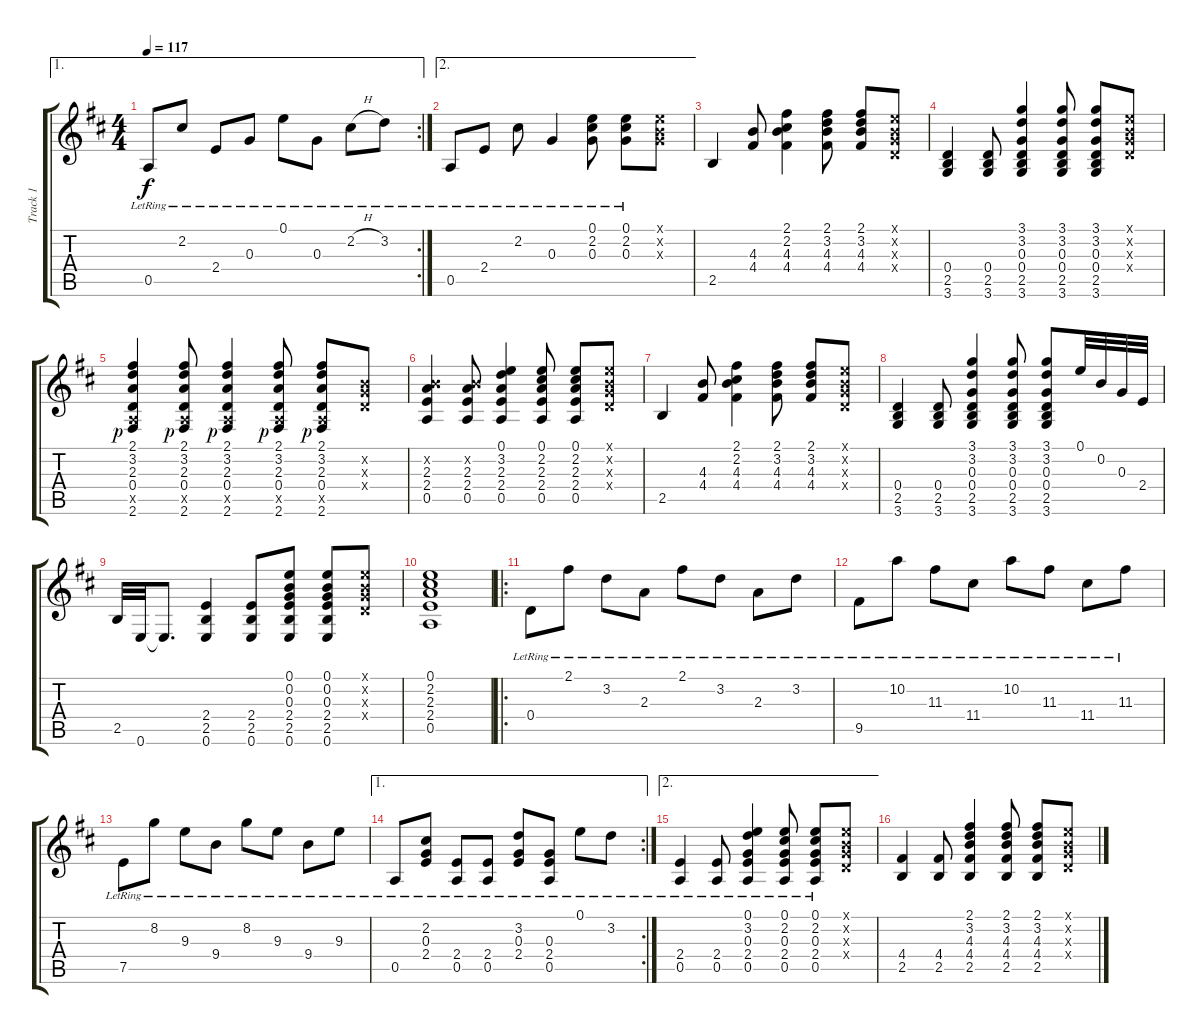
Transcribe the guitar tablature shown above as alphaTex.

\track ("Track 1" "Track 1") {instrument acousticguitarsteel}
\staff {score tabs}
\tuning (E4 B3 G3 D3 A2 E2) {hide}
\ae 1
\rc 2
\ts (4 4)
\tempo 117
\clef g2
\ks d
0.5{lr}.8{dy f} 2.2{lr}.8 2.4{lr}.8 0.3{lr}.8 0.1{lr}.8 0.3{lr}.8 2.2{h lr}.8 3.2{lr}.8 |
\ae 2
0.5{lr}.8 2.4{lr}.8 2.2{lr}.8 0.3{lr}.4 (0.1{lr} 2.2{lr} 0.3{lr}).8 (0.1{lr} 2.2{lr} 0.3{lr}).8 (0.1{x} 0.2{x} 0.3{x}).8 |
2.5.4 (4.3 4.4).8 (2.1 2.2 4.3 4.4).4 (2.1 3.2 4.3 4.4).8 (2.1 3.2 4.3 4.4).8 (0.1{x} 0.2{x} 0.3{x} 0.4{x}).8 |
(0.4 2.5 3.6).4 (0.4 2.5 3.6).8 (3.1 3.2 0.3 0.4 2.5 3.6).4 (3.1 3.2 0.3 0.4 2.5 3.6).8 (3.1 3.2 0.3 0.4 2.5 3.6).8 (0.1{x} 0.2{x} 0.3{x} 0.4{x}).8 |
(2.1 3.2 2.3 0.4 0.5{x} 2.6{rf 1}).4 (2.1 3.2 2.3 0.4 0.5{x} 2.6{rf 1}).8 (2.1 3.2 2.3 0.4 0.5{x} 2.6{rf 1}).4 (2.1 3.2 2.3 0.4 0.5{x} 2.6{rf 1}).8 (2.1 3.2 2.3 0.4 0.5{x} 2.6{rf 1}).8 (0.2{x} 0.3{x} 0.4{x}).8 |
(0.2{x} 2.3 2.4 0.5).4 (0.2{x} 2.3 2.4 0.5).8 (0.1 3.2 2.3 2.4 0.5).4 (0.1 2.2 2.3 2.4 0.5).8 (0.1 2.2 2.3 2.4 0.5).8 (0.1{x} 0.2{x} 0.3{x} 0.4{x}).8 |
2.5.4 (4.3 4.4).8 (2.1 2.2 4.3 4.4).4 (2.1 3.2 4.3 4.4).8 (2.1 3.2 4.3 4.4).8 (0.1{x} 0.2{x} 0.3{x} 0.4{x}).8 |
(0.4 2.5 3.6).4 (0.4 2.5 3.6).8 (3.1 3.2 0.3 0.4 2.5 3.6).4 (3.1 3.2 0.3 0.4 2.5 3.6).8 (3.1 3.2 0.3 0.4 2.5 3.6).8 0.1.32 0.2.32 0.3.32 2.4.32 |
2.5.32 0.6.32 0.6{t}.8{d} (2.4 2.5 0.6).4 (2.4 2.5 0.6).8 (0.1 0.2 0.3 2.4 2.5 0.6).8 (0.1 0.2 0.3 2.4 2.5 0.6).8 (0.1{x} 0.2{x} 0.3{x} 0.4{x}).8 |
(0.1 2.2 2.3 2.4 0.5).1 |
\ro
0.4{lr}.8{beam Down} 2.1{lr}.8{beam Down} 3.2{lr}.8 2.3{lr}.8 2.1{lr}.8 3.2{lr}.8 2.3{lr}.8 3.2{lr}.8 |
9.5{lr}.8 10.2{lr}.8 11.3{lr}.8 11.4{lr}.8 10.2{lr}.8 11.3{lr}.8 11.4{lr}.8 11.3{lr}.8 |
7.5{lr}.8 8.2{lr}.8 9.3{lr}.8 9.4{lr}.8 8.2{lr}.8 9.3{lr}.8 9.4{lr}.8 9.3{lr}.8 |
\ae 1
\rc 2
0.5{lr}.8 (2.2{lr} 0.3{lr} 2.4{lr}).8 (2.4{lr} 0.5{lr}).8 (2.4{lr} 0.5{lr}).8 (3.2{lr} 0.3{lr} 2.4{lr}).8 (0.3{lr} 2.4{lr} 0.5{lr}).8 0.1{lr}.8 3.2{lr}.8 |
\ae 2
(2.4{lr} 0.5{lr}).4 (2.4{lr} 0.5{lr}).8 (0.1{lr} 3.2{lr} 0.3{lr} 2.4{lr} 0.5{lr}).4 (0.1{lr} 2.2{lr} 0.3{lr} 2.4{lr} 0.5{lr}).8 (0.1{lr} 2.2{lr} 0.3{lr} 2.4{lr} 0.5{lr}).8 (0.1{x} 0.2{x} 0.3{x} 0.4{x}).8 |
(4.4 2.5).4 (4.4 2.5).8 (2.1 3.2 4.3 4.4 2.5).4 (2.1 3.2 4.3 4.4 2.5).8 (2.1 3.2 4.3 4.4 2.5).8 (0.1{x} 0.2{x} 0.3{x} 0.4{x}).8
